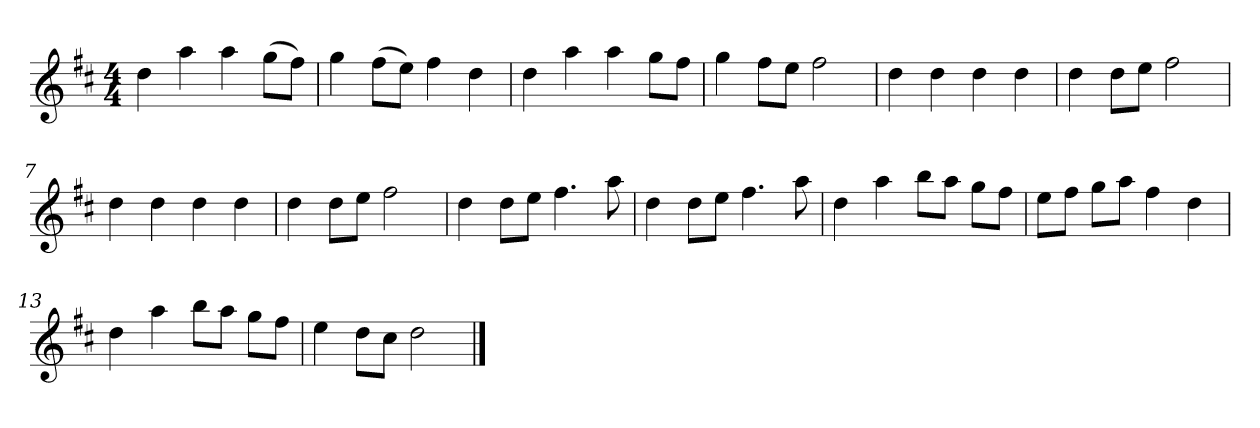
**kern
*part1
*staff1
*k[f#c#]
*M4/4
*MM120
=1
4dd
4aa
4aa
(8ggL
8ff#J)
=2
4gg
(8ff#L
8eeJ)
4ff#
4dd
=3
4dd
4aa
4aa
8ggL
8ff#J
=4
4gg
8ff#L
8eeJ
2ff#
=5
4dd
4dd
4dd
4dd
=6
4dd
8ddL
8eeJ
2ff#
=7
4dd
4dd
4dd
4dd
=8
4dd
8ddL
8eeJ
2ff#
=9
4dd
8ddL
8eeJ
4.ff#
8aa
=10
4dd
8ddL
8eeJ
4.ff#
8aa
=11
4dd
4aa
8bbL
8aaJ
8ggL
8ff#J
=12
8eeL
8ff#J
8ggL
8aaJ
4ff#
4dd
=13
4dd
4aa
8bbL
8aaJ
8ggL
8ff#J
=14
4ee
8ddL
8cc#J
2dd
==
*-
